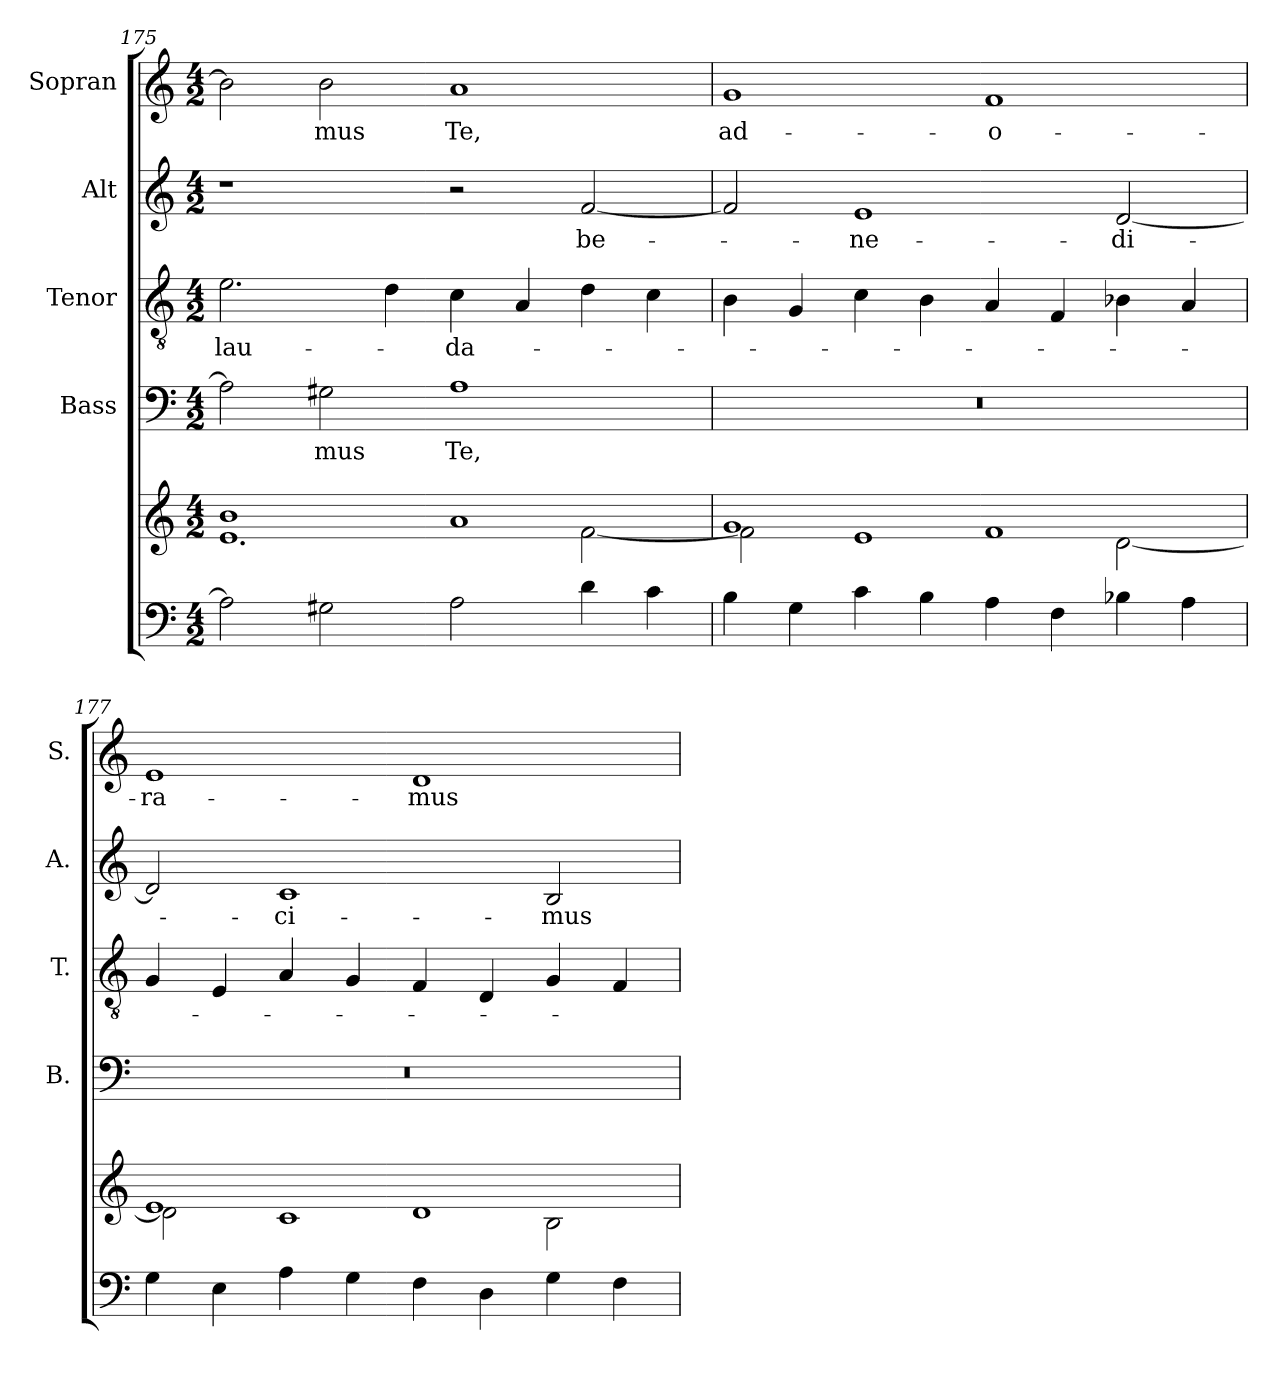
**kern	**kern	**kern	**text	**kern	**text	**kern	**text	**kern	**text
*part5	*part5	*part4	*part4	*part3	*part3	*part2	*part2	*part1	*part1
*staff6	*staff5	*staff4	*staff4	*staff3	*staff3	*staff2	*staff2	*staff1	*staff1
*	*	*I"Bass	*	*I"Tenor	*	*I"Alt	*	*I"Sopran	*
*	*	*I'B.	*	*I'T.	*	*I'A.	*	*I'S.	*
*clefF4	*clefG2	*clefF4	*	*clefGv2	*	*clefG2	*	*clefG2	*
*k[]	*k[]	*k[]	*	*k[]	*	*k[]	*	*k[]	*
*C:	*C:	*C:	*	*C:	*	*C:	*	*C:	*
*M4/2	*M4/2	*M4/2	*	*M4/2	*	*M4/2	*	*M4/2	*
=175	=175	=175	=175	=175	=175	=175	=175	=175	=175
*	*^	*	*	*	*	*	*	*	*
!	!	!	!	!	!	!LO:LY:b	!	!	!	!
2A\]	1b	1.e	2A\]	.	2.e\	lau-	1r	.	2b\]	.
!	!	!	!	!LO:LY:b	!	!	!	!	!	!LO:LY:b
2G#X\	.	.	2G#X\	-mus	.	.	.	.	2b\	-mus
.	.	.	.	.	4d\	.	.	.	.	.
!	!	!	!	!LO:LY:b	!	!LO:LY:b	!	!	!	!LO:LY:b
2A\	1a	.	1A	Te,	4c\	-da-	2r	.	1a	Te,
.	.	.	.	.	4A/	.	.	.	.	.
!	!	!	!	!	!	!	!	!LO:LY:b	!	!
4d\	.	[<2f\	.	.	4d\	.	[2f/	be-	.	.
4c\	.	.	.	.	4c\	.	.	.	.	.
=176	=176	=176	=176	=176	=176	=176	=176	=176	=176	=176
!	!	!	!	!	!	!	!	!	!	!LO:LY:b
4B\	1g	2f\]	0r	.	4B\	.	2f/]	.	1g	ad-
4G\	.	.	.	.	4G/	.	.	.	.	.
!	!	!	!	!	!	!	!	!LO:LY:b	!	!
4c\	.	1e	.	.	4c\	.	1e	-ne-	.	.
4B\	.	.	.	.	4B\	.	.	.	.	.
!	!	!	!	!	!	!	!	!	!	!LO:LY:b
4A\	1f	.	.	.	4A/	.	.	.	1f	-o-
4F\	.	.	.	.	4F/	.	.	.	.	.
!	!	!	!	!	!	!	!	!LO:LY:b	!	!
4B-X\	.	[<2d\	.	.	4B-X\	.	[2d/	-di-	.	.
4A\	.	.	.	.	4A/	.	.	.	.	.
!!LO:PB:g=z
=177	=177	=177	=177	=177	=177	=177	=177	=177	=177	=177
!	!	!	!	!	!	!	!	!	!	!LO:LY:b
4G\	1e	2d\]	0r	.	4G/	.	2d/]	.	1e	-ra-
4E\	.	.	.	.	4E/	.	.	.	.	.
!	!	!	!	!	!	!	!	!LO:LY:b	!	!
4A\	.	1c	.	.	4A/	.	1c	-ci-	.	.
4G\	.	.	.	.	4G/	.	.	.	.	.
!	!	!	!	!	!	!	!	!	!	!LO:LY:b
4F\	1d	.	.	.	4F/	.	.	.	1d	-mus
4D\	.	.	.	.	4D/	.	.	.	.	.
!	!	!	!	!	!	!	!	!LO:LY:b	!	!
4G\	.	2B\	.	.	4G/	.	2B/	-mus	.	.
4F\	.	.	.	.	4F/	.	.	.	.	.
*	*v	*v	*	*	*	*	*	*	*	*
=	=	=	=	=	=	=	=	=	=
*-	*-	*-	*-	*-	*-	*-	*-	*-	*-
